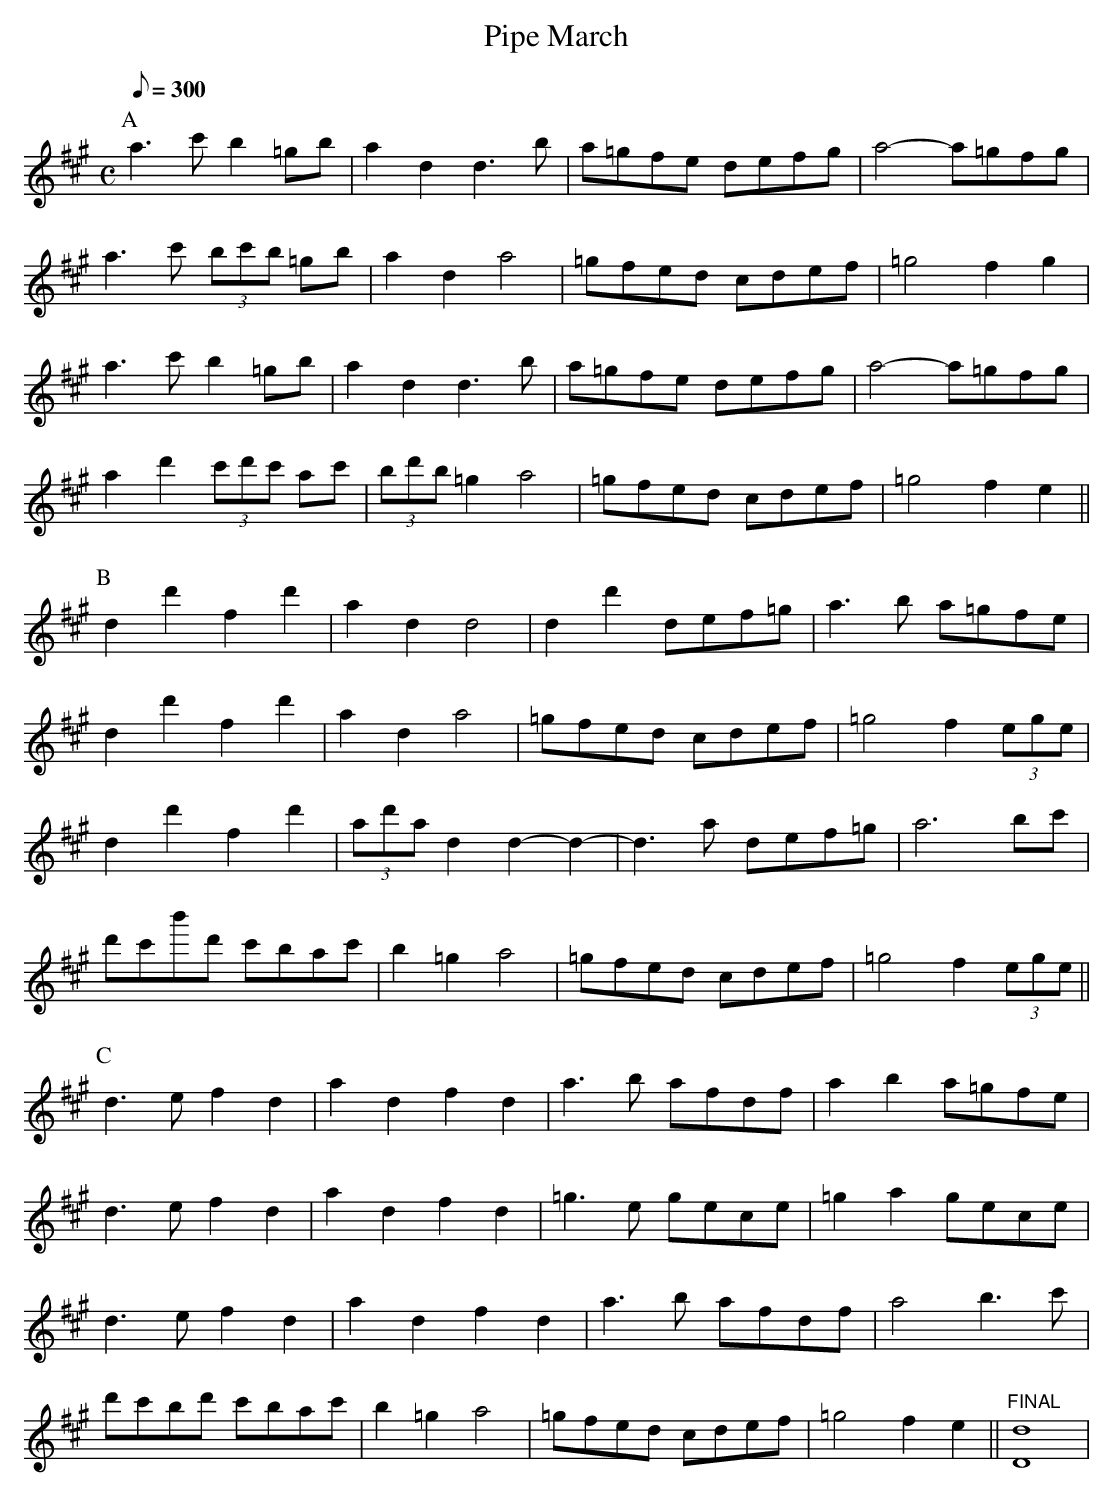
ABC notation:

X:1
T:Pipe March % nf<bb
L:1/8
M:C
Q:300
K:A major
P:A
a3c' b2=gb|a2d2 d3b|a=gfe defg|a4-a=gfg|
a3c' (3bc'b =gb|a2d2 a4|=gfed cdef|=g4 f2g2|
a3c' b2=gb|a2d2 d3b|a=gfe defg|a4-a=gfg|
a2d'2 (3c'd'c' ac'|(3bd'b =g2a4|=gfed cdef|=g4 f2e2||
P:B
d2d'2f2d'2|a2d2d4|d2d'2 def=g|a3b a=gfe|
d2d'2f2d'2|a2d2a4|=gfed cdef|=g4 f2 (3ege|
d2d'2f2d'2|(3ad'a d2d2-d2-|d3a def=g|a6 bc'|
d'c'b'd' c'bac'|b2=g2a4|=gfed cdef|=g4 f2 (3ege||
P:C
d3e f2d2|a2d2f2d2|a3b afdf|a2b2 a=gfe|
d3e f2d2|a2d2f2d2|=g3e gece|=g2a2 gece|
d3e f2d2|a2d2f2d2|a3b afdf|a4 b3c'|
d'c'bd' c'bac'|b2=g2a4|=gfed cdef|=g4f2e2||"FINAL" [d8D8]|
